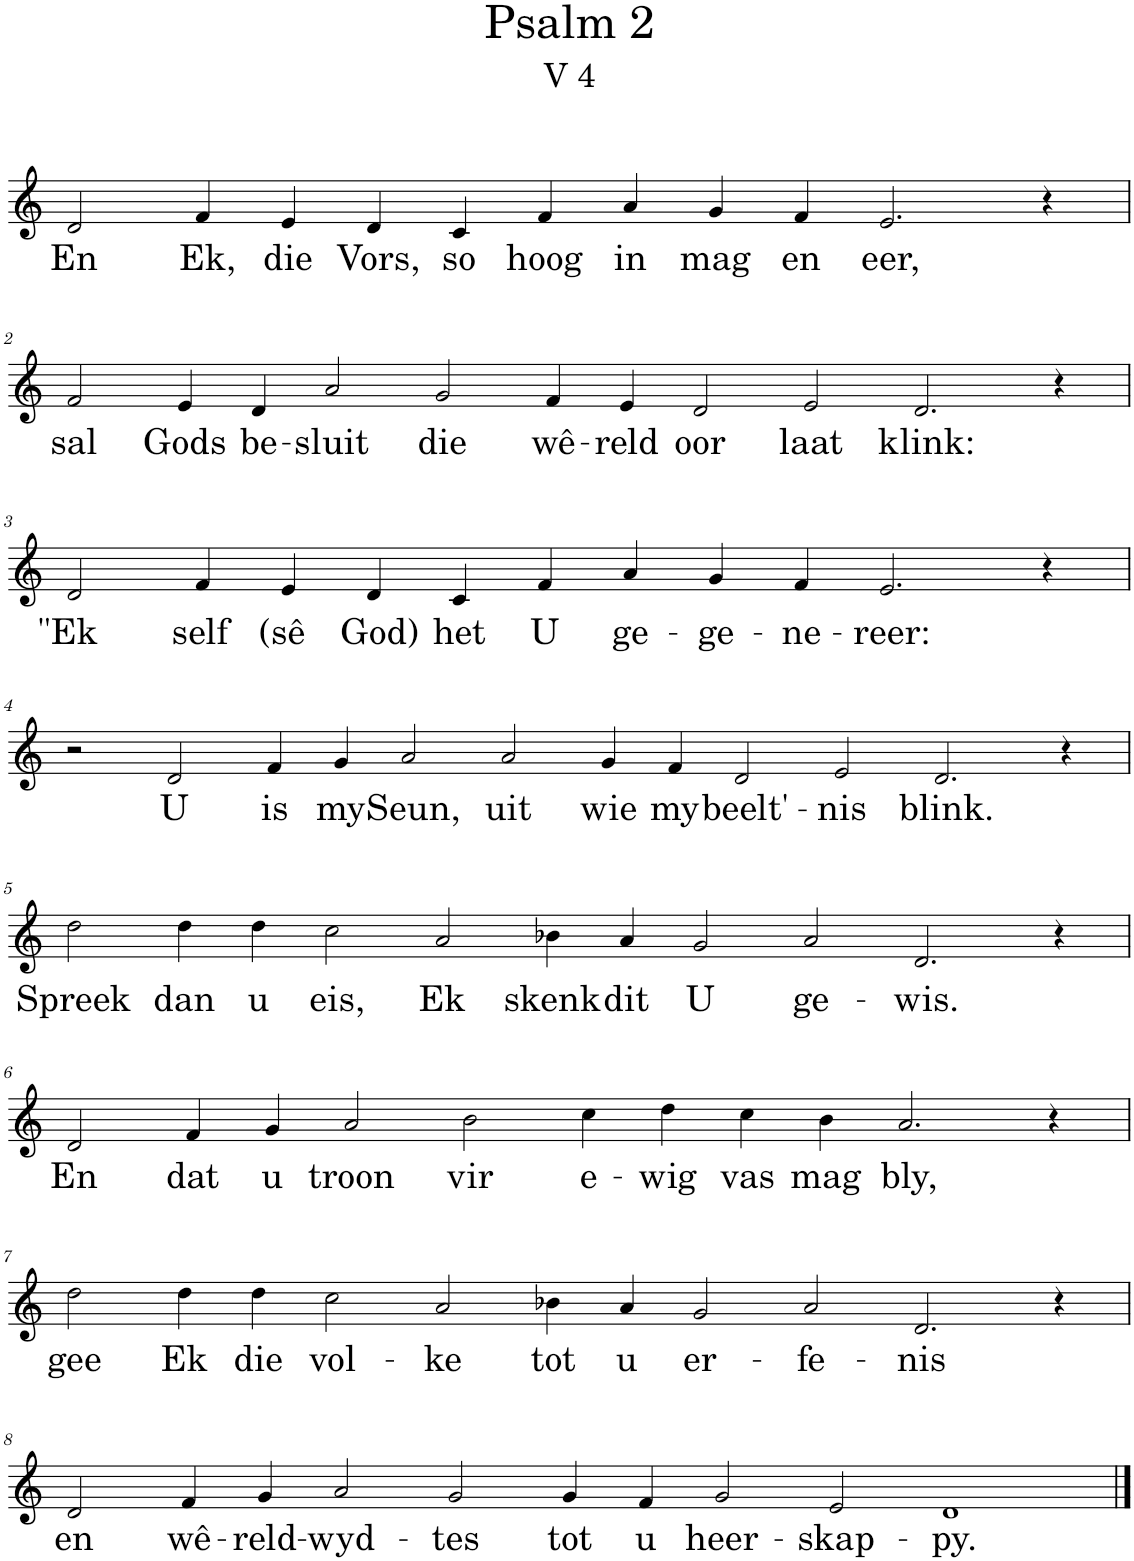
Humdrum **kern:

**kern	**text
*part1	*part1
*staff1	*staff1
*I"Pipe Organ	*
*I'Org.	*
*clefG2	*
*k[]	*
*M14/4	*
=1	=1
!	!LO:LY:b
2d/	En
!	!LO:LY:b
4f/	Ek,
!	!LO:LY:b
4e/	die
!	!LO:LY:b
4d/	Vors,
!	!LO:LY:b
4c/	so
!	!LO:LY:b
4f/	hoog
!	!LO:LY:b
4a/	in
!	!LO:LY:b
4g/	mag
!	!LO:LY:b
4f/	en
!	!LO:LY:b
2.e/	eer,
4r	.
!!LO:LB:g=z
=2	=2
*M18/4	*
!	!LO:LY:b
2f/	sal
!	!LO:LY:b
4e/	Gods
!	!LO:LY:b
4d/	be-
!	!LO:LY:b
2a/	-sluit
!	!LO:LY:b
2g/	die
!	!LO:LY:b
4f/	wê-
!	!LO:LY:b
4e/	-reld
!	!LO:LY:b
2d/	oor
!	!LO:LY:b
2e/	laat
!	!LO:LY:b
2.d/	klink:
4r	.
!!LO:LB:g=z
=3	=3
*M20/4	*
!	!LO:LY:b
2d/	"Ek
!	!LO:LY:b
4f/	self
!	!LO:LY:b
4e/	(sê
!	!LO:LY:b
4d/	God)
!	!LO:LY:b
4c/	het
!	!LO:LY:b
4f/	U
!	!LO:LY:b
4a/	ge-
!	!LO:LY:b
4g/	-ge-
!	!LO:LY:b
4f/	-ne-
!	!LO:LY:b
2.e/	-reer:
4r	.
!!LO:LB:g=z
=4	=4
*M20/4	*
2r	.
!	!LO:LY:b
2d/	U
!	!LO:LY:b
4f/	is
!	!LO:LY:b
4g/	my
!	!LO:LY:b
2a/	Seun,
!	!LO:LY:b
2a/	uit
!	!LO:LY:b
4g/	wie
!	!LO:LY:b
4f/	my
!	!LO:LY:b
2d/	beelt'-
!	!LO:LY:b
2e/	-nis
!	!LO:LY:b
2.d/	blink.
4r	.
!!LO:LB:g=z
=5	=5
*M18/4	*
!	!LO:LY:b
2dd\	Spreek
!	!LO:LY:b
4dd\	dan
!	!LO:LY:b
4dd\	u
!	!LO:LY:b
2cc\	eis,
!	!LO:LY:b
2a/	Ek
!	!LO:LY:b
4b-X\	skenk
!	!LO:LY:b
4a/	dit
!	!LO:LY:b
2g/	U
!	!LO:LY:b
2a/	ge-
!	!LO:LY:b
2.d/	-wis.
4r	.
!!LO:LB:g=z
=6	=6
*M16/4	*
!	!LO:LY:b
2d/	En
!	!LO:LY:b
4f/	dat
!	!LO:LY:b
4g/	u
!	!LO:LY:b
2a/	troon
!	!LO:LY:b
2b\	vir
!	!LO:LY:b
4cc\	e-
!	!LO:LY:b
4dd\	-wig
!	!LO:LY:b
4cc\	vas
!	!LO:LY:b
4b\	mag
!	!LO:LY:b
2.a/	bly,
4r	.
!!LO:LB:g=z
=7	=7
*M18/4	*
!	!LO:LY:b
2dd\	gee
!	!LO:LY:b
4dd\	Ek
!	!LO:LY:b
4dd\	die
!	!LO:LY:b
2cc\	vol-
!	!LO:LY:b
2a/	-ke
!	!LO:LY:b
4b-X\	tot
!	!LO:LY:b
4a/	u
!	!LO:LY:b
2g/	er-
!	!LO:LY:b
2a/	-fe-
!	!LO:LY:b
2.d/	-nis
4r	.
!!LO:LB:g=z
=8	=8
!	!LO:LY:b
2d/	en
!	!LO:LY:b
4f/	wê-
!	!LO:LY:b
4g/	-reld-
!	!LO:LY:b
2a/	-wyd-
!	!LO:LY:b
2g/	-tes
!	!LO:LY:b
4g/	tot
!	!LO:LY:b
4f/	u
!	!LO:LY:b
2g/	heer-
!	!LO:LY:b
2e/	-skap-
!	!LO:LY:b
1d	-py.
==	==
*-	*-
